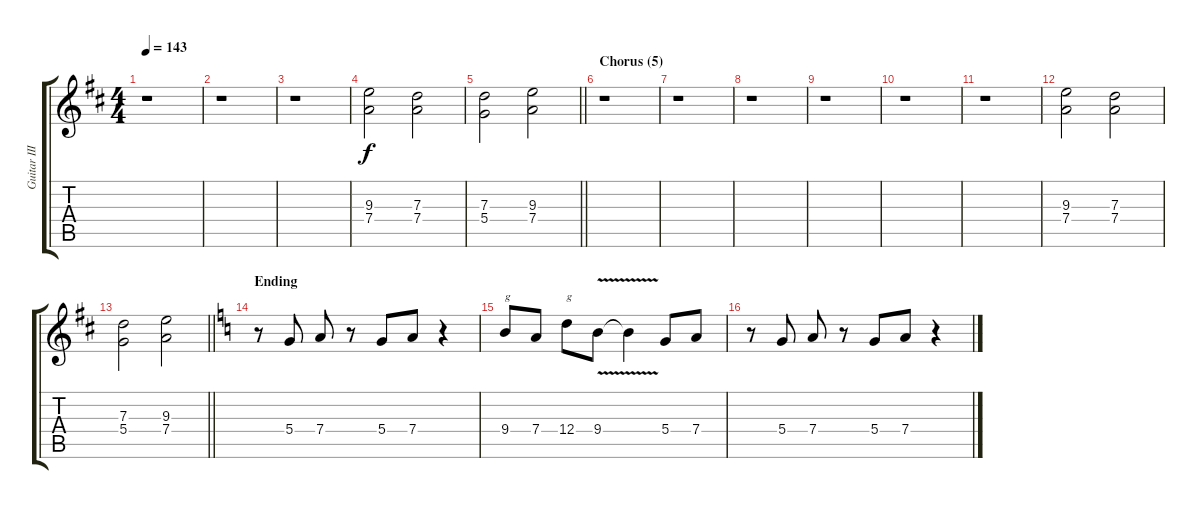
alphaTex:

\track ("Guitar III" "Guitar III") {instrument distortionguitar}
\staff {score tabs}
\tuning (E4 B3 G3 D3 A2 E2) {hide}
\ts (4 4)
\tempo 143
\clef g2
\ks d
r.1{dy f} |
r.1 |
r.1 |
(9.3 7.4).2 (7.3 7.4).2 |
\barLineRight lightlight
(7.3 5.4).2 (9.3 7.4).2 |
\section ("" "Chorus (5)")
r.1 |
r.1 |
r.1 |
r.1 |
r.1 |
r.1 |
(9.3 7.4).2 (7.3 7.4).2 |
\barLineRight lightlight
(7.3 5.4).2 (9.3 7.4).2 |
\section ("" "Ending")
\ks aminor
r.8 5.4.8 7.4.8 r.8 5.4.8 7.4.8 r.4 |
9.4.8{txt "g"} 7.4.8 12.4.8{txt "g"} 9.4{v}.8 9.4{t}.4 5.4.8 7.4.8 |
r.8 5.4.8 7.4.8 r.8 5.4.8 7.4.8 r.4
